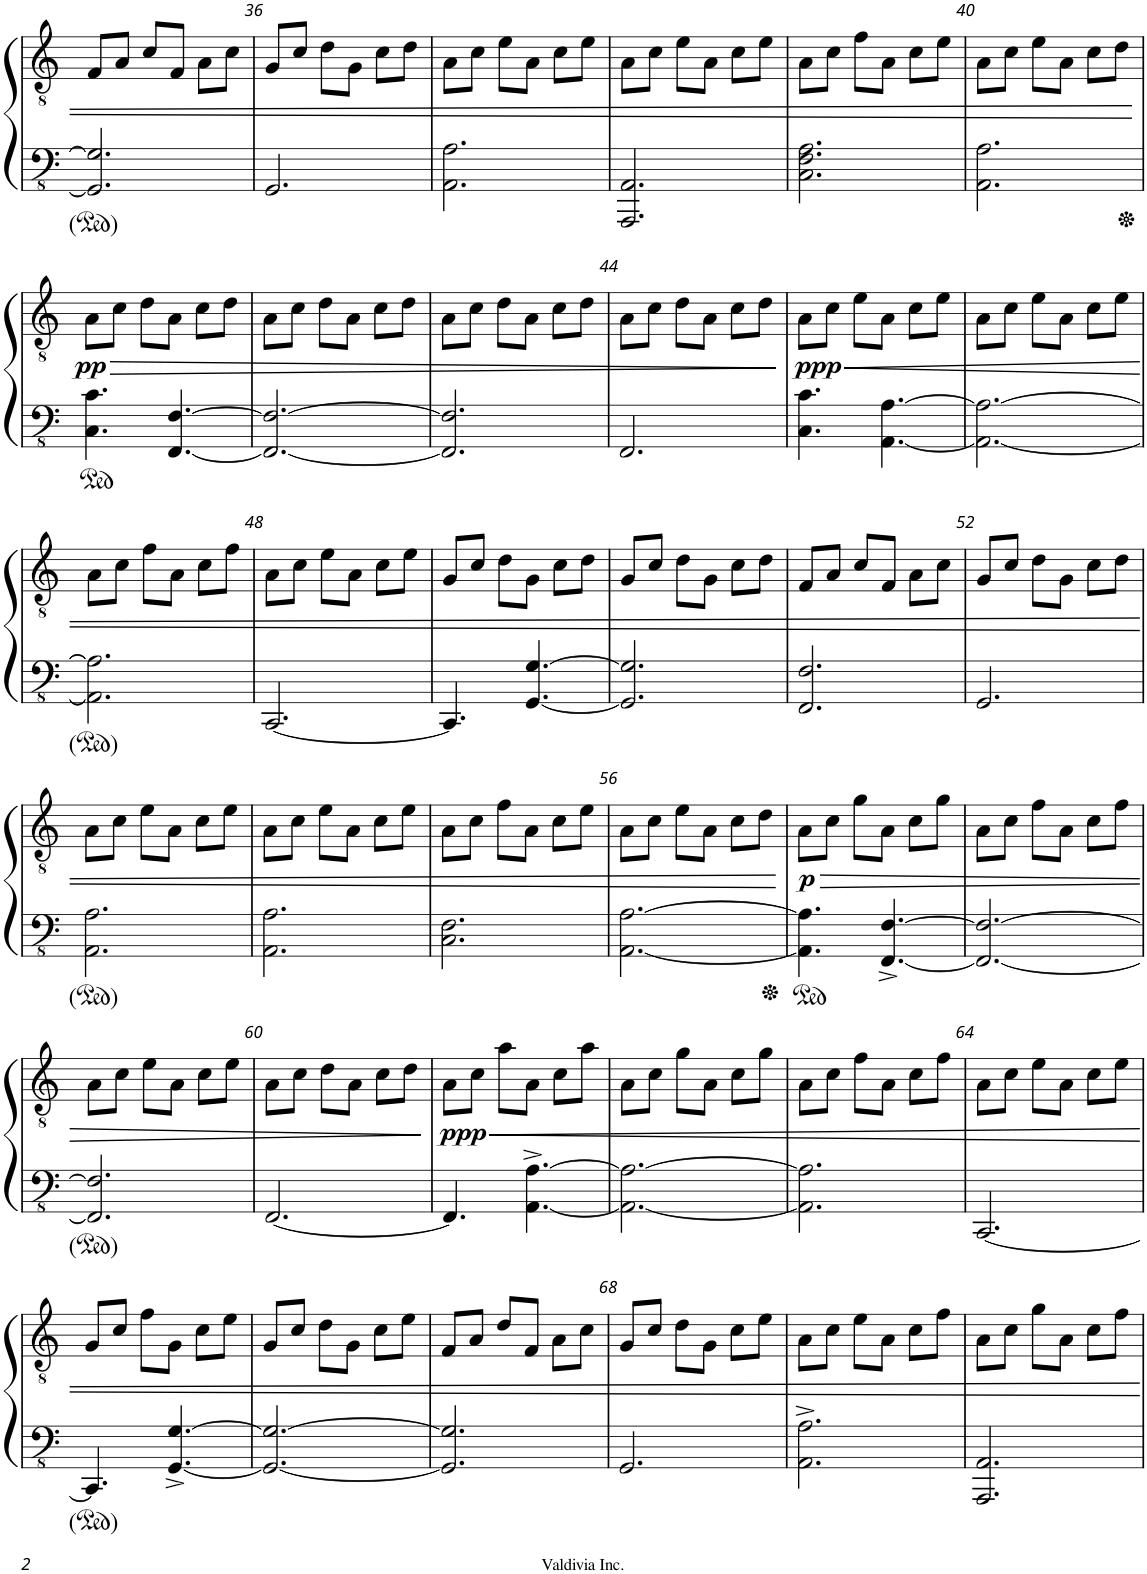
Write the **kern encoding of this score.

**kern	**kern	**dynam
*part1	*part1	*part1
*staff2	*staff1	*staff1/2
*I"Piano	*	*
*I'Pno.	*	*
!!LO:PB:g=z
*clefFv4	*clefGv2	*
*k[]	*k[]	*
*M3/4	*M3/4	*
=35	=35	=35
2.GGG/] 2.GG/]	8F/L	.
.	8A/J	.
.	8c/L	.
.	8F/J	.
.	8A\L	.
.	8c\J	.
=36	=36	=36
2.GGG/	8G/L	.
.	8c/J	.
.	8d\L	.
.	8G\J	.
.	8c\L	.
.	8d\J	.
=37	=37	=37
2.AAA\ 2.AA\	8A\L	.
.	8c\J	.
.	8e\L	.
.	8A\J	.
.	8c\L	.
.	8e\J	.
=38	=38	=38
2.AAAA/ 2.AAA/	8A\L	.
.	8c\J	.
.	8e\L	.
.	8A\J	.
.	8c\L	.
.	8e\J	.
=39	=39	=39
2.CC\ 2.FF\ 2.AA\	8A\L	.
.	8c\J	.
.	8f\L	.
.	8A\J	.
.	8c\L	.
.	8e\J	.
=40	=40	=40
2.AAA\ 2.AA\	8A\L	.
.	8c\J	.
.	8e\L	.
.	8A\J	.
.	8c\L	.
.	8d\J	.
!!LO:LB:g=z
=41	=41	=41
!	!	!LO:HP:b
!	!	!LO:DY:n=1:b
4.CC\ 4.C\	8A\L	> pp
.	8c\J	.
.	8d\L	.
[4.FFF/ [4.FF/	8A\J	.
.	8c\L	.
.	8d\J	.
=42	=42	=42
2.FFF/_ 2.FF/_	8A\L	.
.	8c\J	.
.	8d\L	.
.	8A\J	.
.	8c\L	.
.	8d\J	.
=43	=43	=43
2.FFF/] 2.FF/]	8A\L	.
.	8c\J	.
.	8d\L	.
.	8A\J	.
.	8c\L	.
.	8d\J	.
=44	=44	=44
2.FFF/	8A\L	.
.	8c\J	.
.	8d\L	.
.	8A\J	.
.	8c\L	.
.	8d\J	.
.	.	]
=45	=45	=45
!	!	!LO:HP:b
!	!	!LO:DY:n=1:b
4.CC\ 4.C\	8A\L	< ppp
.	8c\J	.
.	8e\L	.
[4.AAA\ [4.AA\	8A\J	.
.	8c\L	.
.	8e\J	.
=46	=46	=46
2.AAA\_ 2.AA\_	8A\L	.
.	8c\J	.
.	8e\L	.
.	8A\J	.
.	8c\L	.
.	8e\J	.
!!LO:LB:g=z
=47	=47	=47
2.AAA\] 2.AA\]	8A\L	.
.	8c\J	.
.	8f\L	.
.	8A\J	.
.	8c\L	.
.	8f\J	.
=48	=48	=48
[2.CCC/	8A\L	.
.	8c\J	.
.	8e\L	.
.	8A\J	.
.	8c\L	.
.	8e\J	.
=49	=49	=49
4.CCC/]	8G/L	.
.	8c/J	.
.	8d\L	.
[4.GGG/ [4.GG/	8G\J	.
.	8c\L	.
.	8d\J	.
=50	=50	=50
2.GGG/] 2.GG/]	8G/L	.
.	8c/J	.
.	8d\L	.
.	8G\J	.
.	8c\L	.
.	8d\J	.
=51	=51	=51
2.FFF/ 2.FF/	8F/L	.
.	8A/J	.
.	8c/L	.
.	8F/J	.
.	8A\L	.
.	8c\J	.
=52	=52	=52
2.GGG/	8G/L	.
.	8c/J	.
.	8d\L	.
.	8G\J	.
.	8c\L	.
.	8d\J	.
!!LO:LB:g=z
=53	=53	=53
2.AAA\ 2.AA\	8A\L	.
.	8c\J	.
.	8e\L	.
.	8A\J	.
.	8c\L	.
.	8e\J	.
=54	=54	=54
2.AAA\ 2.AA\	8A\L	.
.	8c\J	.
.	8e\L	.
.	8A\J	.
.	8c\L	.
.	8e\J	.
=55	=55	=55
2.CC\ 2.FF\	8A\L	.
.	8c\J	.
.	8f\L	.
.	8A\J	.
.	8c\L	.
.	8e\J	.
=56	=56	=56
[2.AAA\ [2.AA\	8A\L	.
.	8c\J	.
.	8e\L	.
.	8A\J	.
.	8c\L	.
.	8d\J	.
.	.	[
=57	=57	=57
!	!	!LO:HP:b
!	!	!LO:DY:n=1:b
4.AAA\] 4.AA\]	8A\L	> p
.	8c\J	.
.	8g\L	.
[4.FFF/^ [4.FF/^	8A\J	.
.	8c\L	.
.	8g\J	.
=58	=58	=58
2.FFF/_ 2.FF/_	8A\L	.
.	8c\J	.
.	8f\L	.
.	8A\J	.
.	8c\L	.
.	8f\J	.
!!LO:LB:g=z
=59	=59	=59
2.FFF/] 2.FF/]	8A\L	.
.	8c\J	.
.	8e\L	.
.	8A\J	.
.	8c\L	.
.	8e\J	.
=60	=60	=60
[2.FFF/	8A\L	.
.	8c\J	.
.	8d\L	.
.	8A\J	.
.	8c\L	.
.	8d\J	.
.	.	]
=61	=61	=61
!	!	!LO:DY:b
4.FFF/]	8A\L	ppp
.	8c\J	.
.	8a\L	.
[4.AAA\^ [4.AA\^	8A\J	.
.	8c\L	.
.	8a\J	.
=62	=62	=62
2.AAA\_ 2.AA\_	8A\L	.
.	8c\J	.
.	8g\L	.
.	8A\J	.
.	8c\L	.
.	8g\J	.
=63	=63	=63
2.AAA\] 2.AA\]	8A\L	.
.	8c\J	.
.	8f\L	.
.	8A\J	.
.	8c\L	.
.	8f\J	.
=64	=64	=64
[2.CCC/	8A\L	.
.	8c\J	.
.	8e\L	.
.	8A\J	.
.	8c\L	.
.	8e\J	.
!!LO:LB:g=z
=65	=65	=65
4.CCC/]	8G/L	.
.	8c/J	.
.	8f\L	.
[4.GGG/^ [4.GG/^	8G\J	.
.	8c\L	.
.	8e\J	.
=66	=66	=66
2.GGG/_ 2.GG/_	8G/L	.
.	8c/J	.
.	8d\L	.
.	8G\J	.
.	8c\L	.
.	8e\J	.
=67	=67	=67
2.GGG/] 2.GG/]	8F/L	.
.	8A/J	.
.	8d/L	.
.	8F/J	.
.	8A\L	.
.	8c\J	.
=68	=68	=68
2.GGG/	8G/L	.
.	8c/J	.
.	8d\L	.
.	8G\J	.
.	8c\L	.
.	8e\J	.
=69	=69	=69
2.AAA\^ 2.AA\^	8A\L	.
.	8c\J	.
.	8e\L	.
.	8A\J	.
.	8c\L	.
.	8f\J	.
=70	=70	=70
2.AAAA/ 2.AAA/	8A\L	.
.	8c\J	.
.	8g\L	.
.	8A\J	.
.	8c\L	.
.	8f\J	.
=	=	=
*-	*-	*-
